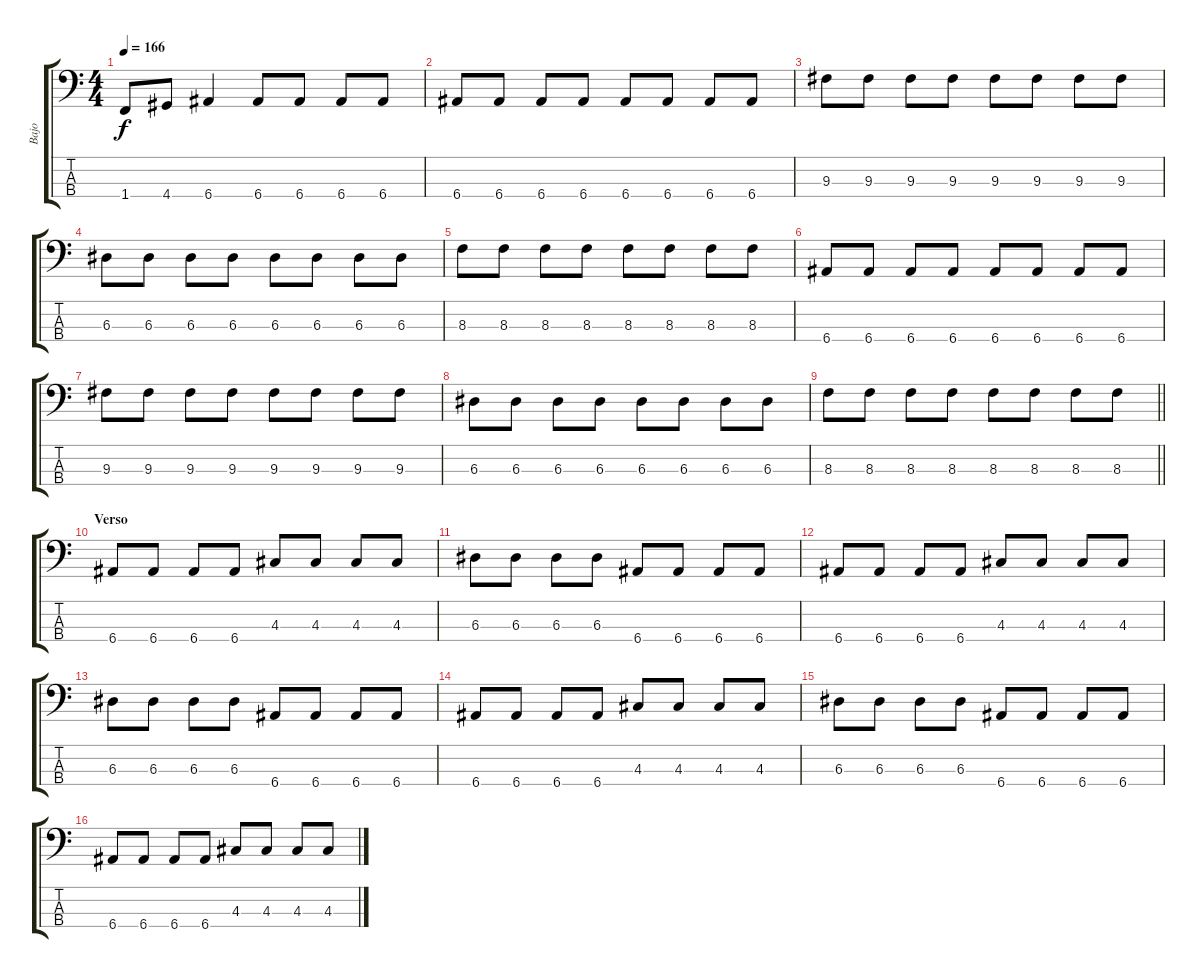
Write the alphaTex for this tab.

\track ("Bajo" "Bajo") {instrument electricbasspick}
\staff {score tabs}
\tuning (G2 D2 A1 E1) {hide}
\ts (4 4)
\tempo 166
\clef f4
\ks c
1.4.8{dy f} 4.4.8 6.4.4 6.4.8 6.4.8 6.4.8 6.4.8 |
6.4.8 6.4.8 6.4.8 6.4.8 6.4.8 6.4.8 6.4.8 6.4.8 |
9.3.8 9.3.8 9.3.8 9.3.8 9.3.8 9.3.8 9.3.8 9.3.8 |
6.3.8 6.3.8 6.3.8 6.3.8 6.3.8 6.3.8 6.3.8 6.3.8 |
8.3.8 8.3.8 8.3.8 8.3.8 8.3.8 8.3.8 8.3.8 8.3.8 |
6.4.8 6.4.8 6.4.8 6.4.8 6.4.8 6.4.8 6.4.8 6.4.8 |
9.3.8 9.3.8 9.3.8 9.3.8 9.3.8 9.3.8 9.3.8 9.3.8 |
6.3.8 6.3.8 6.3.8 6.3.8 6.3.8 6.3.8 6.3.8 6.3.8 |
\barLineRight lightlight
8.3.8 8.3.8 8.3.8 8.3.8 8.3.8 8.3.8 8.3.8 8.3.8 |
\section ("" "Verso")
6.4.8 6.4.8 6.4.8 6.4.8 4.3.8 4.3.8 4.3.8 4.3.8 |
6.3.8 6.3.8 6.3.8 6.3.8 6.4.8 6.4.8 6.4.8 6.4.8 |
6.4.8 6.4.8 6.4.8 6.4.8 4.3.8 4.3.8 4.3.8 4.3.8 |
6.3.8 6.3.8 6.3.8 6.3.8 6.4.8 6.4.8 6.4.8 6.4.8 |
6.4.8 6.4.8 6.4.8 6.4.8 4.3.8 4.3.8 4.3.8 4.3.8 |
6.3.8 6.3.8 6.3.8 6.3.8 6.4.8 6.4.8 6.4.8 6.4.8 |
6.4.8 6.4.8 6.4.8 6.4.8 4.3.8 4.3.8 4.3.8 4.3.8
